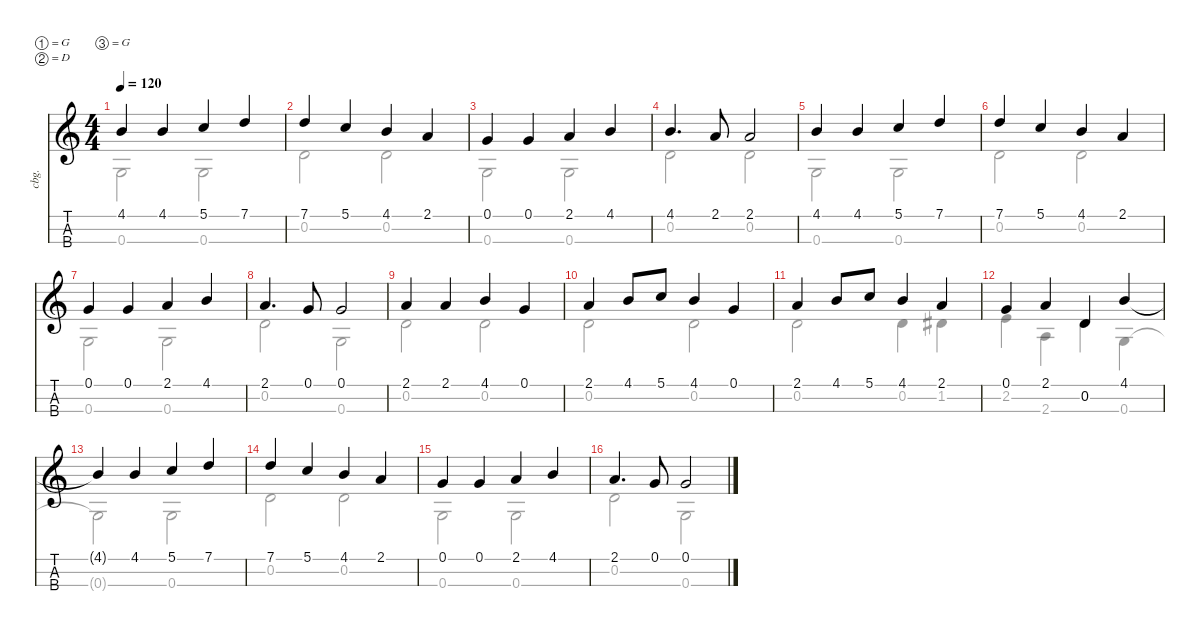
\defaultSystemsLayout 4
\hideDynamics
\bracketExtendMode nobrackets
\otherSystemsTrackNameOrientation horizontal
\track ("Cigar Box guitar" "cbg.") {instrument acousticguitarnylon}
\staff {score tabs}
\tuning (G4 D4 G3)
\displaytranspose 0
\voice
\ts (4 4)
\tempo 120
\clef g2
\ks c
4.1.4{dy mf instrument acousticguitarnylon beam Up} 4.1.4{beam Up} 5.1.4{beam Up} 7.1.4{beam Up} |
7.1.4{beam Up} 5.1.4{beam Up} 4.1.4{beam Up} 2.1.4{beam Up} |
0.1.4{beam Up} 0.1.4{beam Up} 2.1.4{beam Up} 4.1.4{beam Up} |
4.1.4{d beam Up} 2.1.8{beam Up} 2.1.2{beam Up} |
4.1.4{beam Up} 4.1.4{beam Up} 5.1.4{beam Up} 7.1.4{beam Up} |
7.1.4{beam Up} 5.1.4{beam Up} 4.1.4{beam Up} 2.1.4{beam Up} |
0.1.4{beam Up} 0.1.4{beam Up} 2.1.4{beam Up} 4.1.4{beam Up} |
2.1.4{d beam Up} 0.1.8{beam Up} 0.1.2{beam Up} |
2.1.4{beam Up} 2.1.4{beam Up} 4.1.4{beam Up} 0.1.4{beam Up} |
2.1.4{beam Up} 4.1.8{beam Up} 5.1.8{beam Up} 4.1.4{beam Up} 0.1.4{beam Up} |
2.1.4{beam Up} 4.1.8{beam Up} 5.1.8{beam Up} 4.1.4{beam Up} 2.1.4{beam Up} |
0.1.4{beam Up} 2.1.4{beam Up} 0.2.4{beam Up} 4.1.4{beam Up} |
4.1{t}.4{beam Up} 4.1.4{beam Up} 5.1.4{beam Up} 7.1.4{beam Up} |
7.1.4{beam Up} 5.1.4{beam Up} 4.1.4{beam Up} 2.1.4{beam Up} |
0.1.4{beam Up} 0.1.4{beam Up} 2.1.4{beam Up} 4.1.4{beam Up} |
2.1.4{d beam Up} 0.1.8{beam Up} 0.1.2{beam Up}
\voice
\clef g2
\ottava regular
\simile none
\ks c
0.3.2{dy mf beam Down} 0.3.2{beam Down} |
0.2.2{beam Down} 0.2.2{beam Down} |
0.3.2{beam Down} 0.3.2{beam Down} |
0.2.2{beam Down} 0.2.2{beam Down} |
0.3.2{beam Down} 0.3.2{beam Down} |
0.2.2{beam Down} 0.2.2{beam Down} |
0.3.2{beam Down} 0.3.2{beam Down} |
0.2.2{beam Down} 0.3.2{beam Down} |
0.2.2{beam Down} 0.2.2{beam Down} |
0.2.2{beam Down} 0.2.2{beam Down} |
0.2.2{beam Down} 0.2.4{beam Down} 1.2{acc #}.4{beam Down} |
2.2.4{beam Down} 2.3.4{beam Down} 0.2.4{beam Down} 0.3.4{beam Down} |
0.3{t}.2{beam Down} 0.3.2{beam Down} |
0.2.2{beam Down} 0.2.2{beam Down} |
0.3.2{beam Down} 0.3.2{beam Down} |
0.2.2{beam Down} 0.3.2{beam Down}
